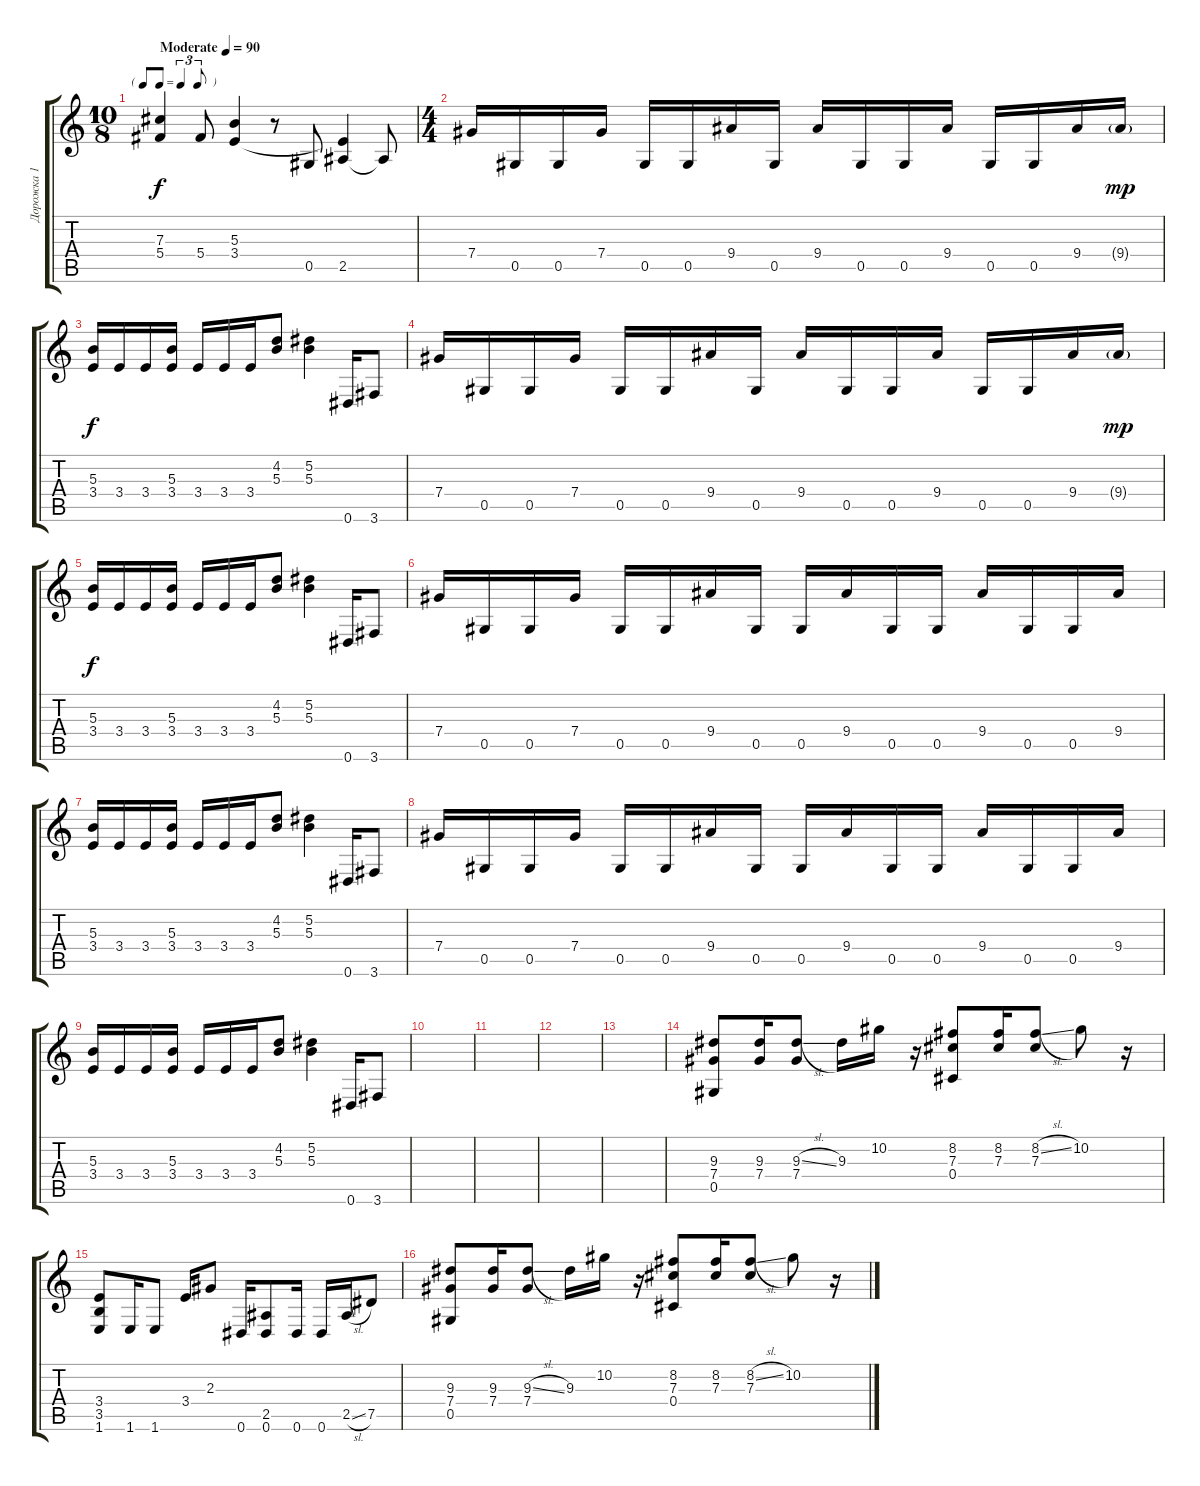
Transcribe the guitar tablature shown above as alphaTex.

\track ("Дорожка 1" "Дорожка 1") {instrument distortionguitar}
\staff {score tabs}
\tuning (Eb4 Bb3 Gb3 Db3 Ab2 Eb2) {hide}
\ts (10 8)
\tf triplet8th
\tempo (90 "Moderate")
\clef g2
\ks c
(7.3 5.4).4{dy f instrument distortionguitar} 5.4.8 (5.3 3.4).4 r.8 0.5.8 (3.4{t} 2.5).4 2.5{t}.8 |
\ts (4 4)
7.4.16 0.5.16 0.5.16 7.4.16 0.5.16 0.5.16 9.4.16 0.5.16 9.4.16 0.5.16 0.5.16 9.4.16 0.5.16 0.5.16 9.4.16 9.4{g}.16{dy mp} |
(5.3 3.4).16{dy f} 3.4.16 3.4.16 (5.3 3.4).16 3.4.16 3.4.16 3.4.16 (4.2 5.3).8 (5.2 5.3).4 0.6.16 3.6.8 |
7.4.16 0.5.16 0.5.16 7.4.16 0.5.16 0.5.16 9.4.16 0.5.16 9.4.16 0.5.16 0.5.16 9.4.16 0.5.16 0.5.16 9.4.16 9.4{g}.16{dy mp} |
(5.3 3.4).16{dy f} 3.4.16 3.4.16 (5.3 3.4).16 3.4.16 3.4.16 3.4.16 (4.2 5.3).8 (5.2 5.3).4 0.6.16 3.6.8 |
7.4.16 0.5.16 0.5.16 7.4.16 0.5.16 0.5.16 9.4.16 0.5.16 0.5.16 9.4.16 0.5.16 0.5.16 9.4.16 0.5.16 0.5.16 9.4.16 |
(5.3 3.4).16 3.4.16 3.4.16 (5.3 3.4).16 3.4.16 3.4.16 3.4.16 (4.2 5.3).8 (5.2 5.3).4 0.6.16 3.6.8 |
7.4.16 0.5.16 0.5.16 7.4.16 0.5.16 0.5.16 9.4.16 0.5.16 0.5.16 9.4.16 0.5.16 0.5.16 9.4.16 0.5.16 0.5.16 9.4.16 |
(5.3 3.4).16 3.4.16 3.4.16 (5.3 3.4).16 3.4.16 3.4.16 3.4.16 (4.2 5.3).8 (5.2 5.3).4 0.6.16 3.6.8 |
|
|
|
|
(9.3 7.4 0.5).8 (9.3 7.4).16 (9.3{sl} 7.4).8 9.3.16 10.2.16 r.16 (8.2 7.3 0.4).8 (8.2 7.3).16 (8.2{sl} 7.3).8 10.2.8 r.16 |
(3.4 3.5 1.6).8 1.6.16 1.6.8 3.4.16 2.3.8 0.6.16 (2.5 0.6).8 0.6.16 0.6.16 2.5{sl}.16 7.5.8 |
(9.3 7.4 0.5).8 (9.3 7.4).16 (9.3{sl} 7.4).8 9.3.16 10.2.16 r.16 (8.2 7.3 0.4).8 (8.2 7.3).16 (8.2{sl} 7.3).8 10.2.8 r.16
